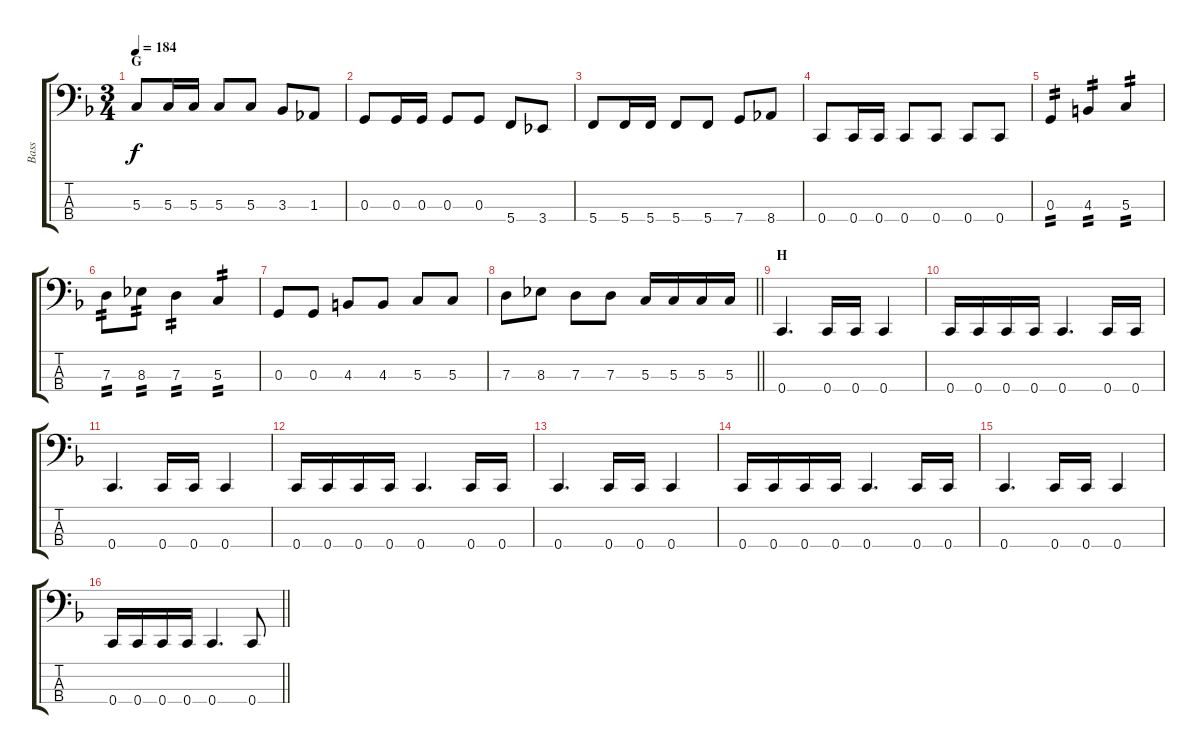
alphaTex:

\track ("Bass" "Bass") {instrument electricbasspick}
\staff {score tabs}
\tuning (F2 C2 G1 C1) {hide}
\ts (3 4)
\section ("" "G")
\tempo 184
\clef f4
\ks f
5.3.8{dy f} 5.3.16 5.3.16 5.3.8 5.3.8 3.3.8 1.3.8 |
0.3.8 0.3.16 0.3.16 0.3.8 0.3.8 5.4.8 3.4.8 |
5.4.8 5.4.16 5.4.16 5.4.8 5.4.8 7.4.8 8.4.8 |
0.4.8 0.4.16 0.4.16 0.4.8 0.4.8 0.4.8 0.4.8 |
0.3.4{tp 2} 4.3.4{tp 2} 5.3.4{tp 2} |
7.3.8{tp 2} 8.3.8{tp 2} 7.3.4{tp 2} 5.3.4{tp 2} |
0.3.8 0.3.8 4.3.8 4.3.8 5.3.8 5.3.8 |
\barLineRight lightlight
7.3.8 8.3.8 7.3.8 7.3.8 5.3.16 5.3.16 5.3.16 5.3.16 |
\section ("" "H")
0.4.4{d} 0.4.16 0.4.16 0.4.4 |
0.4.16 0.4.16 0.4.16 0.4.16 0.4.4{d} 0.4.16 0.4.16 |
0.4.4{d} 0.4.16 0.4.16 0.4.4 |
0.4.16 0.4.16 0.4.16 0.4.16 0.4.4{d} 0.4.16 0.4.16 |
0.4.4{d} 0.4.16 0.4.16 0.4.4 |
0.4.16 0.4.16 0.4.16 0.4.16 0.4.4{d} 0.4.16 0.4.16 |
0.4.4{d} 0.4.16 0.4.16 0.4.4 |
\barLineRight lightlight
0.4.16 0.4.16 0.4.16 0.4.16 0.4.4{d} 0.4.8
